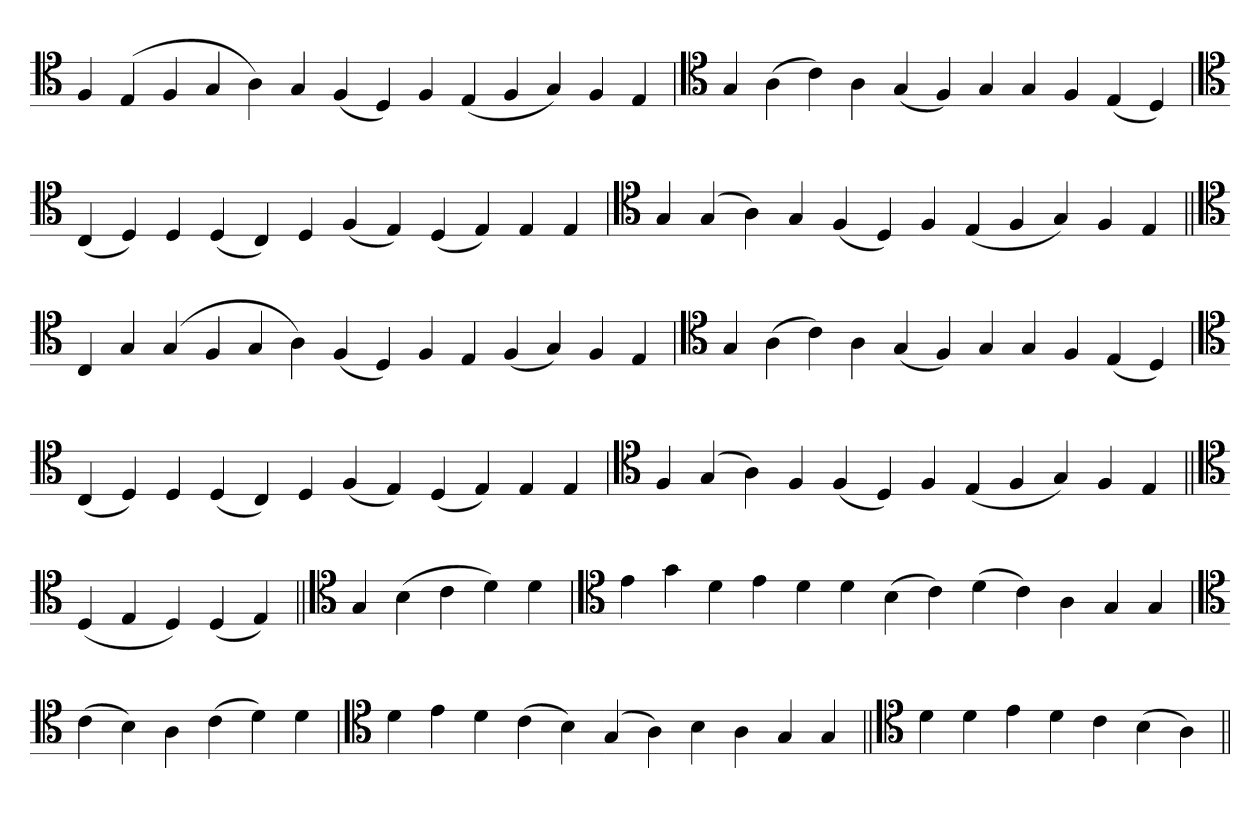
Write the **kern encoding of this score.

**kern
*part1
*staff1
*clefC4
=
4F
(4E
4F
4G
4A)
4G
(4F
4D)
4F
(4E
4F
4G)
4F
4E
='
*clefC4
4G
(4A
4c)
4A
(4G
4F)
4G
4G
4F
(4E
4D)
=
*clefC4
(4C
4D)
4D
(4D
4C)
4D
(4F
4E)
(4D
4E)
4E
4E
='
*clefC4
4G
(4G
4A)
4G
(4F
4D)
4F
(4E
4F
4G)
4F
4E
=||
*clefC4
4C
4G
(4G
4F
4G
4A)
(4F
4D)
4F
4E
(4F
4G)
4F
4E
='
*clefC4
4G
(4A
4c)
4A
(4G
4F)
4G
4G
4F
(4E
4D)
=
*clefC4
(4C
4D)
4D
(4D
4C)
4D
(4F
4E)
(4D
4E)
4E
4E
='
*clefC4
4F
(4G
4A)
4F
(4F
4D)
4F
(4E
4F
4G)
4F
4E
=||
*clefC4
(4D
4E
4D)
(4D
4E)
=||
*clefC4
4G
(4B
4c
4d)
4d
=`
*clefC4
4e
4g
4d
4e
4d
4d
(4B
4c)
(4d
4c)
4A
4G
4G
='
*clefC4
(4c
4B)
4A
(4c
4d)
4d
=`
*clefC4
4d
4e
4d
(4c
4B)
(4G
4A)
4B
4A
4G
4G
=||
*clefC4
4d
4d
4e
4d
4c
(4B
4A)
=||
*-
